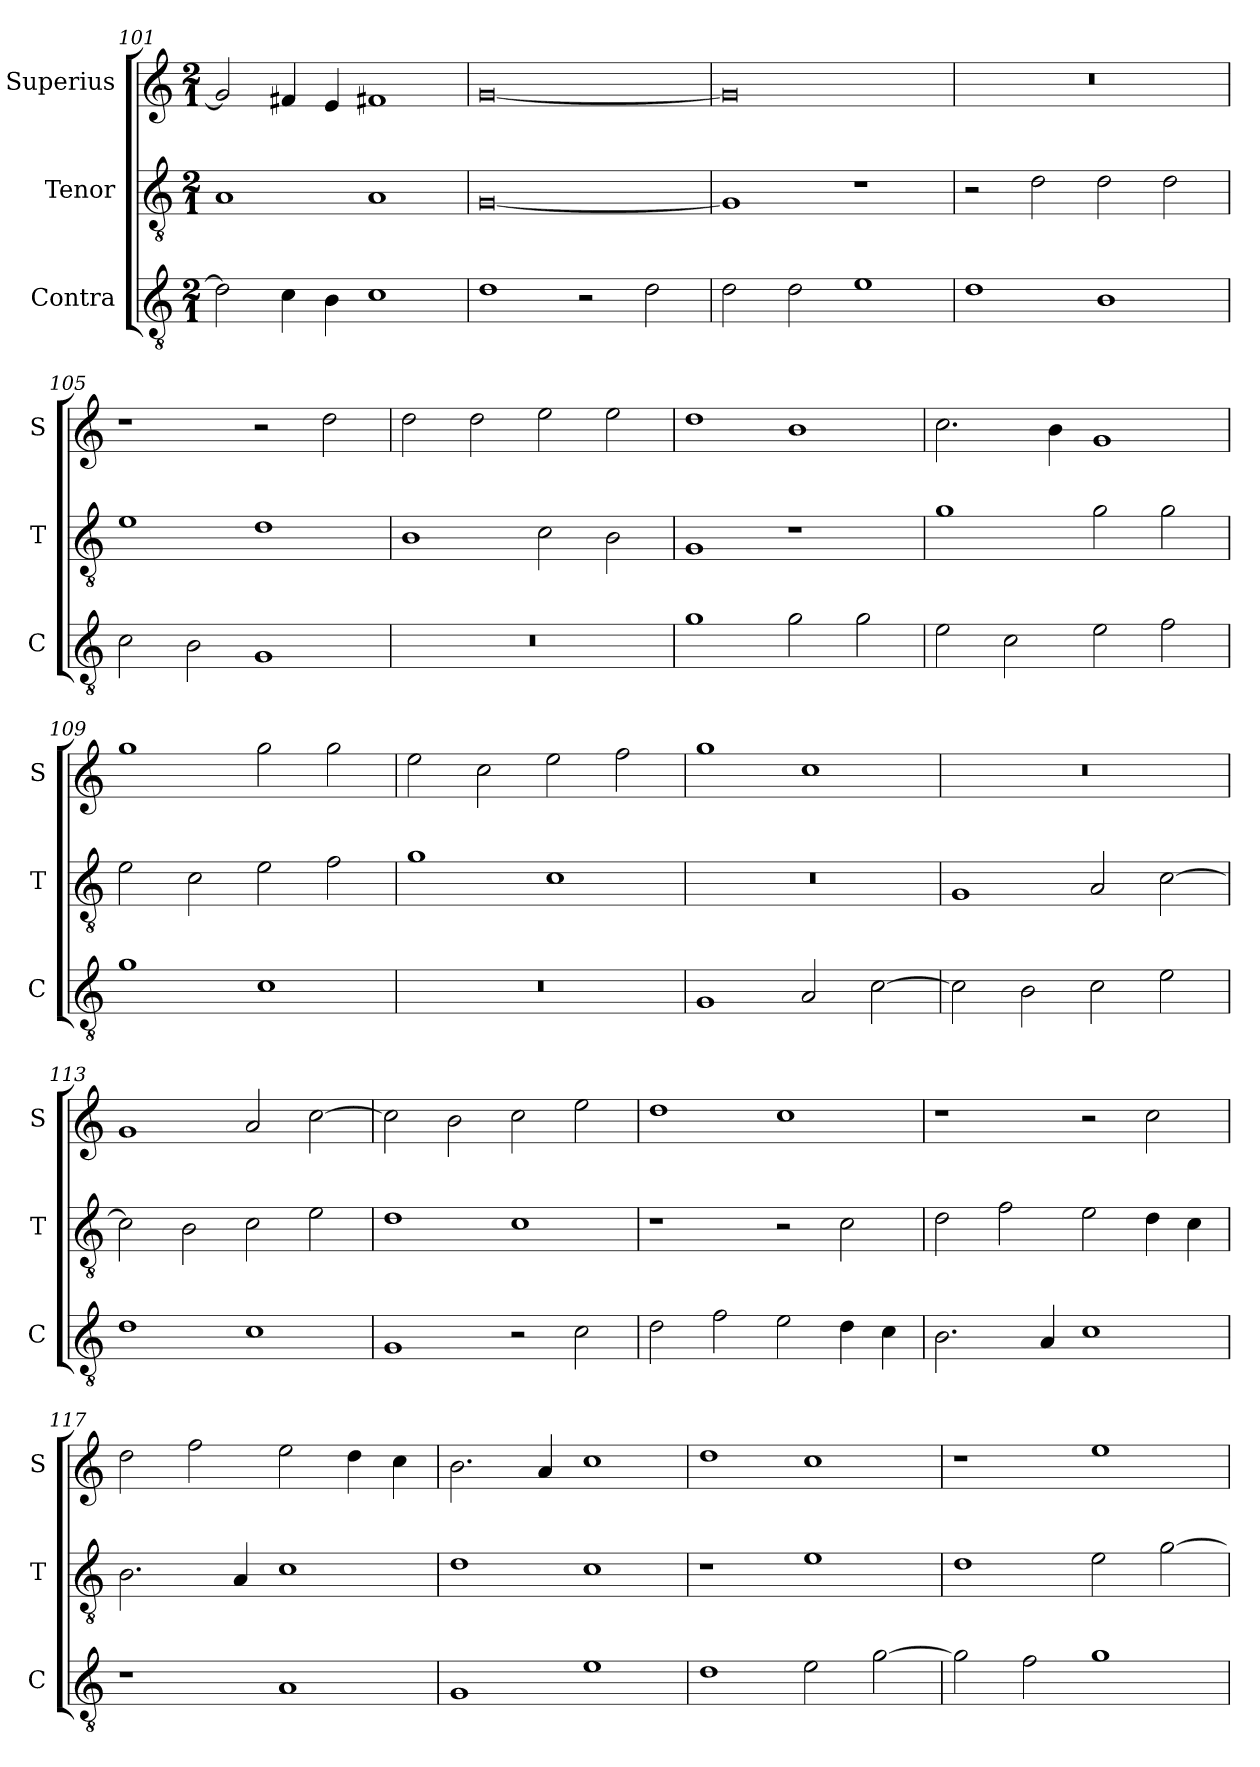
**kern	**kern	**kern
*part3	*part2	*part1
*staff3	*staff2	*staff1
*I"Contra	*I"Tenor	*I"Superius
*I'C	*I'T	*I'S
*clefGv2	*clefGv2	*clefG2
*k[]	*k[]	*k[]
*M2/1	*M2/1	*M2/1
=101	=101	=101
2d\]	1A	2g/]
4c\	.	4f#X/
4B\	.	4e/
1c	1A	1f#X
=102	=102	=102
1d	[0G	[0g
2r	.	.
2d\	.	.
=103	=103	=103
2d\	1G]	0g]
2d\	.	.
1e	1r	.
=104	=104	=104
1d	2r	0r
.	2d\	.
1B	2d\	.
.	2d\	.
=105	=105	=105
2c\	1e	1r
2B\	.	.
1G	1d	2r
.	.	2dd\
=106	=106	=106
0r	1B	2dd\
.	.	2dd\
.	2c\	2ee\
.	2B\	2ee\
=107	=107	=107
1g	1G	1dd
2g\	1r	1b
2g\	.	.
=108	=108	=108
2e\	1g	2.cc\
2c\	.	.
.	.	4b\
2e\	2g\	1g
2f\	2g\	.
=109	=109	=109
1g	2e\	1gg
.	2c\	.
1c	2e\	2gg\
.	2f\	2gg\
=110	=110	=110
0r	1g	2ee\
.	.	2cc\
.	1c	2ee\
.	.	2ff\
=111	=111	=111
1G	0r	1gg
2A/	.	1cc
[2c\	.	.
=112	=112	=112
2c\]	1G	0r
2B\	.	.
2c\	2A/	.
2e\	[2c\	.
=113	=113	=113
1d	2c\]	1g
.	2B\	.
1c	2c\	2a/
.	2e\	[2cc\
=114	=114	=114
1G	1d	2cc\]
.	.	2b\
2r	1c	2cc\
2c\	.	2ee\
=115	=115	=115
2d\	1r	1dd
2f\	.	.
2e\	2r	1cc
4d\	2c\	.
4c\	.	.
=116	=116	=116
2.B\	2d\	1r
.	2f\	.
4A/	.	.
1c	2e\	2r
.	4d\	2cc\
.	4c\	.
=117	=117	=117
1r	2.B\	2dd\
.	.	2ff\
.	4A/	.
1A	1c	2ee\
.	.	4dd\
.	.	4cc\
=118	=118	=118
1G	1d	2.b\
.	.	4a/
1e	1c	1cc
=119	=119	=119
1d	1r	1dd
2e\	1e	1cc
[2g\	.	.
=120	=120	=120
2g\]	1d	1r
2f\	.	.
1g	2e\	1ee
.	[2g\	.
=	=	=
*-	*-	*-
